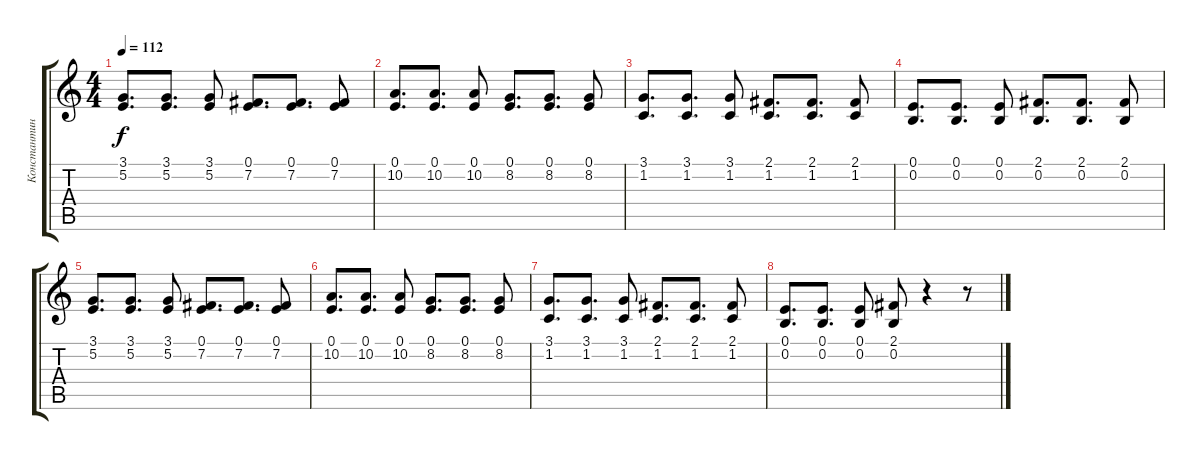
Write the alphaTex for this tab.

\track ("Константин Бекрев" "Константин") {instrument lead2sawtooth}
\staff {score tabs}
\tuning (E4 B3 G3 D3 A2 E2) {hide}
\ts (4 4)
\tempo 112
\clef g2
\ks c
(3.1 5.2).8{d dy f volume 11} (3.1 5.2).8{d} (3.1 5.2).8 (0.1 7.2).8{d} (0.1 7.2).8{d} (0.1 7.2).8 |
(0.1 10.2).8{d} (0.1 10.2).8{d} (0.1 10.2).8 (0.1 8.2).8{d} (0.1 8.2).8{d} (0.1 8.2).8 |
(3.1 1.2).8{d} (3.1 1.2).8{d} (3.1 1.2).8 (2.1 1.2).8{d} (2.1 1.2).8{d} (2.1 1.2).8 |
(0.1 0.2).8{d} (0.1 0.2).8{d} (0.1 0.2).8 (2.1 0.2).8{d} (2.1 0.2).8{d} (2.1 0.2).8 |
(3.1 5.2).8{d volume 11} (3.1 5.2).8{d} (3.1 5.2).8 (0.1 7.2).8{d} (0.1 7.2).8{d} (0.1 7.2).8 |
(0.1 10.2).8{d} (0.1 10.2).8{d} (0.1 10.2).8 (0.1 8.2).8{d} (0.1 8.2).8{d} (0.1 8.2).8 |
(3.1 1.2).8{d} (3.1 1.2).8{d} (3.1 1.2).8 (2.1 1.2).8{d} (2.1 1.2).8{d} (2.1 1.2).8 |
(0.1 0.2).8{d} (0.1 0.2).8{d} (0.1 0.2).8 (2.1 0.2).8 r.4 r.8
